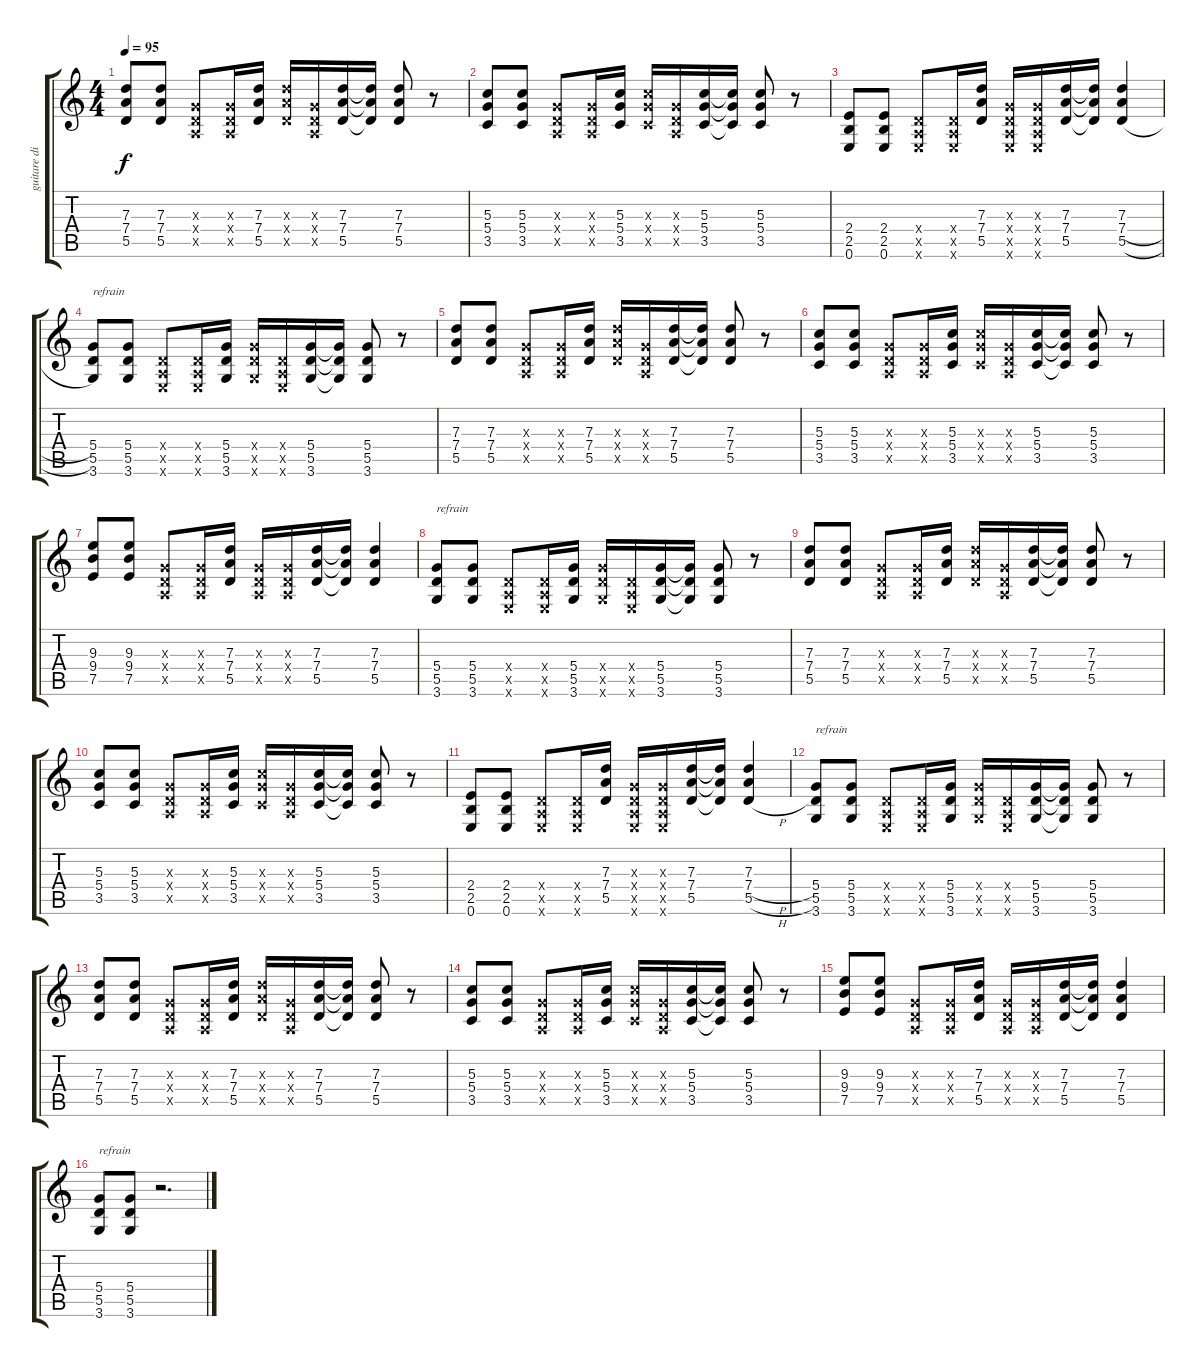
\track ("guitare disto" "guitare di") {instrument distortionguitar}
\staff {score tabs}
\tuning (E4 B3 G3 D3 A2 E2) {hide}
\ts (4 4)
\tempo 95
\clef g2
\ks c
(7.3 7.4 5.5).8{dy f} (7.3 7.4 5.5).8 (0.3{x} 0.4{x} 0.5{x}).8 (0.3{x} 0.4{x} 0.5{x}).16 (7.3 7.4 5.5).16 (7.3{x} 7.4{x} 5.5{x}).16 (0.3{x} 0.4{x} 0.5{x}).16 (7.3 7.4 5.5).16 (7.3{t} 7.4{t} 5.5{t}).16 (7.3 7.4 5.5).8 r.8 |
(5.3 5.4 3.5).8 (5.3 5.4 3.5).8 (0.3{x} 0.4{x} 0.5{x}).8 (0.3{x} 0.4{x} 0.5{x}).16 (5.3 5.4 3.5).16 (5.3{x} 5.4{x} 3.5{x}).16 (0.3{x} 0.4{x} 0.5{x}).16 (5.3 5.4 3.5).16 (5.3{t} 5.4{t} 3.5{t}).16 (5.3 5.4 3.5).8 r.8 |
(2.4 2.5 0.6).8 (2.4 2.5 0.6).8 (0.4{x} 0.5{x} 0.6{x}).8 (0.4{x} 0.5{x} 0.6{x}).16 (7.3 7.4 5.5).16 (0.3{x} 0.4{x} 0.5{x} 0.6{x}).16 (0.3{x} 0.4{x} 0.5{x} 0.6{x}).16 (7.3 7.4 5.5).16 (7.3{t} 7.4{t} 5.5{t}).16 (7.3 7.4{h} 5.5{h}).4 |
(5.4 5.5 3.6).8{txt "refrain"} (5.4 5.5 3.6).8 (0.4{x} 0.5{x} 0.6{x}).8 (0.4{x} 0.5{x} 0.6{x}).16 (5.4 5.5 3.6).16 (5.4{x} 5.5{x} 3.6{x}).16 (0.4{x} 0.5{x} 0.6{x}).16 (5.4 5.5 3.6).16 (5.4{t} 5.5{t} 3.6{t}).16 (5.4 5.5 3.6).8 r.8 |
(7.3 7.4 5.5).8 (7.3 7.4 5.5).8 (0.3{x} 0.4{x} 0.5{x}).8 (0.3{x} 0.4{x} 0.5{x}).16 (7.3 7.4 5.5).16 (7.3{x} 7.4{x} 5.5{x}).16 (0.3{x} 0.4{x} 0.5{x}).16 (7.3 7.4 5.5).16 (7.3{t} 7.4{t} 5.5{t}).16 (7.3 7.4 5.5).8 r.8 |
(5.3 5.4 3.5).8 (5.3 5.4 3.5).8 (0.3{x} 0.4{x} 0.5{x}).8 (0.3{x} 0.4{x} 0.5{x}).16 (5.3 5.4 3.5).16 (5.3{x} 5.4{x} 3.5{x}).16 (0.3{x} 0.4{x} 0.5{x}).16 (5.3 5.4 3.5).16 (5.3{t} 5.4{t} 3.5{t}).16 (5.3 5.4 3.5).8 r.8 |
(9.3 9.4 7.5).8 (9.3 9.4 7.5).8 (0.3{x} 0.4{x} 0.5{x}).8 (0.3{x} 0.4{x} 0.5{x}).16 (7.3 7.4 5.5).16 (0.3{x} 0.4{x} 0.5{x}).16 (0.3{x} 0.4{x} 0.5{x}).16 (7.3 7.4 5.5).16 (7.3{t} 7.4{t} 5.5{t}).16 (7.3 7.4 5.5).4 |
(5.4 5.5 3.6).8{txt "refrain"} (5.4 5.5 3.6).8 (0.4{x} 0.5{x} 0.6{x}).8 (0.4{x} 0.5{x} 0.6{x}).16 (5.4 5.5 3.6).16 (5.4{x} 5.5{x} 3.6{x}).16 (0.4{x} 0.5{x} 0.6{x}).16 (5.4 5.5 3.6).16 (5.4{t} 5.5{t} 3.6{t}).16 (5.4 5.5 3.6).8 r.8 |
(7.3 7.4 5.5).8 (7.3 7.4 5.5).8 (0.3{x} 0.4{x} 0.5{x}).8 (0.3{x} 0.4{x} 0.5{x}).16 (7.3 7.4 5.5).16 (7.3{x} 7.4{x} 5.5{x}).16 (0.3{x} 0.4{x} 0.5{x}).16 (7.3 7.4 5.5).16 (7.3{t} 7.4{t} 5.5{t}).16 (7.3 7.4 5.5).8 r.8 |
(5.3 5.4 3.5).8 (5.3 5.4 3.5).8 (0.3{x} 0.4{x} 0.5{x}).8 (0.3{x} 0.4{x} 0.5{x}).16 (5.3 5.4 3.5).16 (5.3{x} 5.4{x} 3.5{x}).16 (0.3{x} 0.4{x} 0.5{x}).16 (5.3 5.4 3.5).16 (5.3{t} 5.4{t} 3.5{t}).16 (5.3 5.4 3.5).8 r.8 |
(2.4 2.5 0.6).8 (2.4 2.5 0.6).8 (0.4{x} 0.5{x} 0.6{x}).8 (0.4{x} 0.5{x} 0.6{x}).16 (7.3 7.4 5.5).16 (0.3{x} 0.4{x} 0.5{x} 0.6{x}).16 (0.3{x} 0.4{x} 0.5{x} 0.6{x}).16 (7.3 7.4 5.5).16 (7.3{t} 7.4{t} 5.5{t}).16 (7.3 7.4{h} 5.5{h}).4 |
(5.4 5.5 3.6).8{txt "refrain"} (5.4 5.5 3.6).8 (0.4{x} 0.5{x} 0.6{x}).8 (0.4{x} 0.5{x} 0.6{x}).16 (5.4 5.5 3.6).16 (5.4{x} 5.5{x} 3.6{x}).16 (0.4{x} 0.5{x} 0.6{x}).16 (5.4 5.5 3.6).16 (5.4{t} 5.5{t} 3.6{t}).16 (5.4 5.5 3.6).8 r.8 |
(7.3 7.4 5.5).8 (7.3 7.4 5.5).8 (0.3{x} 0.4{x} 0.5{x}).8 (0.3{x} 0.4{x} 0.5{x}).16 (7.3 7.4 5.5).16 (7.3{x} 7.4{x} 5.5{x}).16 (0.3{x} 0.4{x} 0.5{x}).16 (7.3 7.4 5.5).16 (7.3{t} 7.4{t} 5.5{t}).16 (7.3 7.4 5.5).8 r.8 |
(5.3 5.4 3.5).8 (5.3 5.4 3.5).8 (0.3{x} 0.4{x} 0.5{x}).8 (0.3{x} 0.4{x} 0.5{x}).16 (5.3 5.4 3.5).16 (5.3{x} 5.4{x} 3.5{x}).16 (0.3{x} 0.4{x} 0.5{x}).16 (5.3 5.4 3.5).16 (5.3{t} 5.4{t} 3.5{t}).16 (5.3 5.4 3.5).8 r.8 |
(9.3 9.4 7.5).8 (9.3 9.4 7.5).8 (0.3{x} 0.4{x} 0.5{x}).8 (0.3{x} 0.4{x} 0.5{x}).16 (7.3 7.4 5.5).16 (0.3{x} 0.4{x} 0.5{x}).16 (0.3{x} 0.4{x} 0.5{x}).16 (7.3 7.4 5.5).16 (7.3{t} 7.4{t} 5.5{t}).16 (7.3 7.4 5.5).4 |
(5.4 5.5 3.6).8{txt "refrain"} (5.4 5.5 3.6).8 r.2{d}
